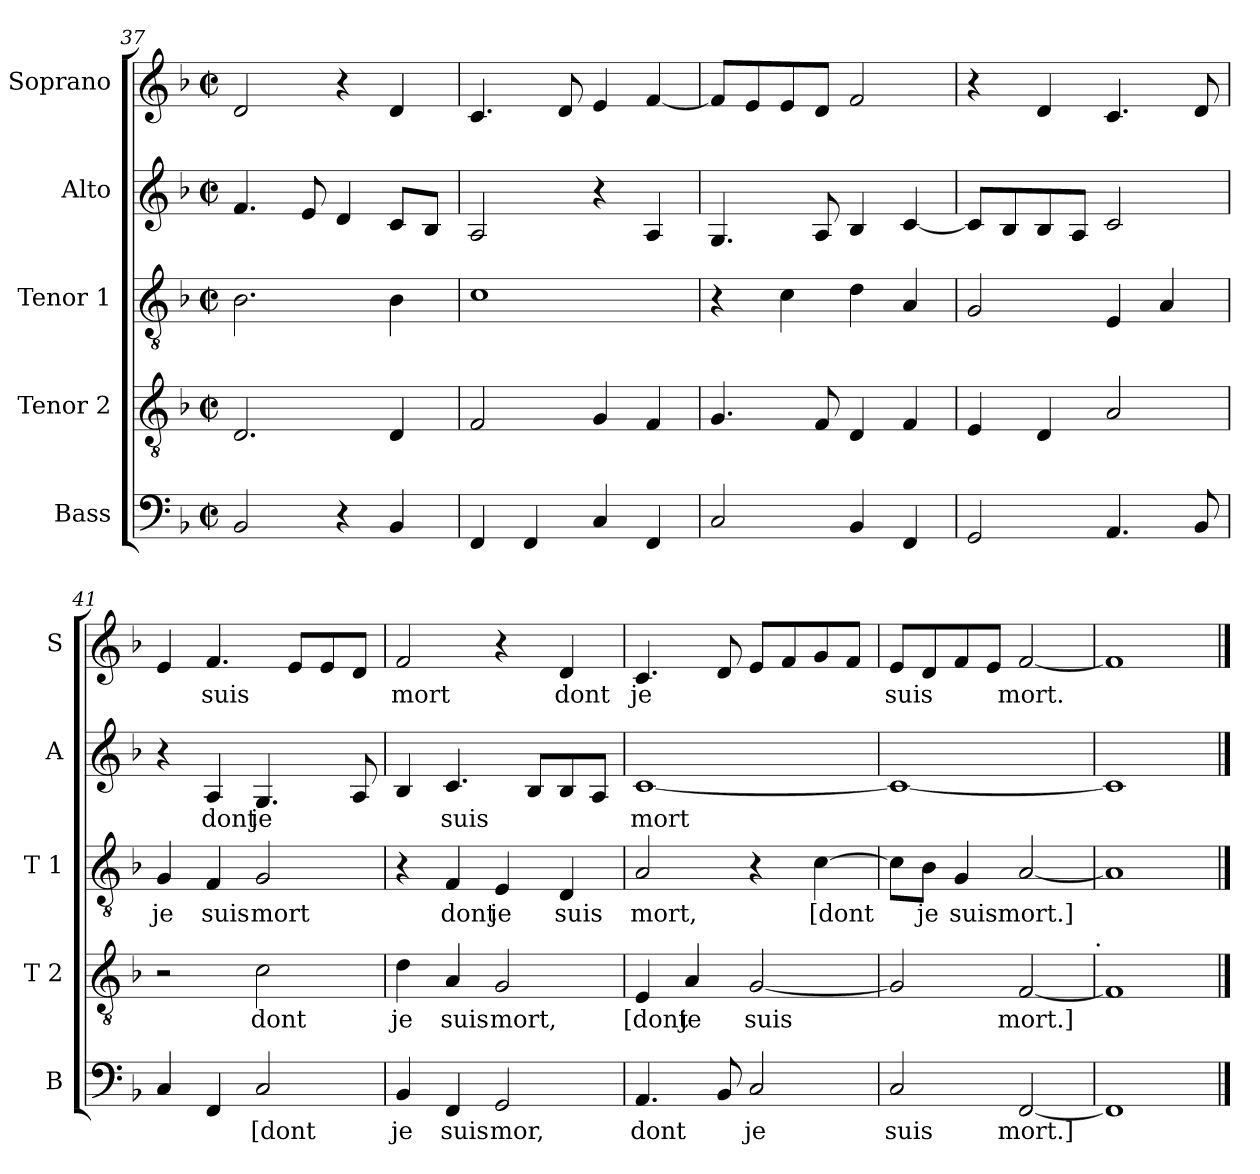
**kern	**text	**kern	**text	**kern	**text	**kern	**text	**kern	**text
*part5	*part5	*part4	*part4	*part3	*part3	*part2	*part2	*part1	*part1
*staff5	*staff5	*staff4	*staff4	*staff3	*staff3	*staff2	*staff2	*staff1	*staff1
*I"Bass	*	*I"Tenor 2	*	*I"Tenor 1	*	*I"Alto	*	*I"Soprano	*
*I'B	*	*I'T 2	*	*I'T 1	*	*I'A	*	*I'S	*
*clefF4	*	*clefGv2	*	*clefGv2	*	*clefG2	*	*clefG2	*
*k[b-]	*	*k[b-]	*	*k[b-]	*	*k[b-]	*	*k[b-]	*
*F:	*	*F:	*	*F:	*	*F:	*	*F:	*
*M2/2	*	*M2/2	*	*M2/2	*	*M2/2	*	*M2/2	*
*met(c|)	*	*met(c|)	*	*met(c|)	*	*met(c|)	*	*met(c|)	*
=37	=37	=37	=37	=37	=37	=37	=37	=37	=37
2BB-/	.	2.D/	.	2.B-\	.	4.f/	.	2d/	.
.	.	.	.	.	.	8e/	.	.	.
4r	.	.	.	.	.	4d/	.	4r	.
4BB-/	.	4D/	.	4B-\	.	8c/L	.	4d/	.
.	.	.	.	.	.	8B-/J	.	.	.
=38	=38	=38	=38	=38	=38	=38	=38	=38	=38
4FF/	.	2F/	.	1c	.	2A/	.	4.c/	.
4FF/	.	.	.	.	.	.	.	.	.
.	.	.	.	.	.	.	.	8d/	.
4C/	.	4G/	.	.	.	4r	.	4e/	.
4FF/	.	4F/	.	.	.	4A/	.	[4f/	.
=39	=39	=39	=39	=39	=39	=39	=39	=39	=39
2C/	.	4.G/	.	4r	.	4.G/	.	8f/L]	.
.	.	.	.	.	.	.	.	8e/	.
.	.	.	.	4c\	.	.	.	8e/	.
.	.	8F/	.	.	.	8A/	.	8d/J	.
4BB-/	.	4D/	.	4d\	.	4B-/	.	2f/	.
4FF/	.	4F/	.	4A/	.	[4c/	.	.	.
=40	=40	=40	=40	=40	=40	=40	=40	=40	=40
2GG/	.	4E/	.	2G/	.	8c/L]	.	4r	.
.	.	.	.	.	.	8B-/	.	.	.
.	.	4D/	.	.	.	8B-/	.	4d/	.
.	.	.	.	.	.	8A/J	.	.	.
4.AA/	.	2A/	.	4E/	.	2c/	.	4.c/	.
.	.	.	.	4A/	.	.	.	.	.
8BB-/	.	.	.	.	.	.	.	8d/	.
!!LO:LB:g=z
=41	=41	=41	=41	=41	=41	=41	=41	=41	=41
4C/	.	2r	.	4G/	je	4r	.	4e/	.
4FF/	.	.	.	4F/	suis	4A/	dont	4.f/	suis
2C/	[dont	2c\	dont	2G/	mort	4.G/	je	.	.
.	.	.	.	.	.	.	.	8e/L	.
.	.	.	.	.	.	.	.	8e/	.
.	.	.	.	.	.	8A/	.	8d/J	.
=42	=42	=42	=42	=42	=42	=42	=42	=42	=42
4BB-/	je	4d\	je	4r	.	4B-/	.	2f/	mort
4FF/	suis	4A/	suis	4F/	dont	4.c/	suis	.	.
2GG/	mor,	2G/	mort,	4E/	je	.	.	4r	.
.	.	.	.	.	.	8B-/L	.	.	.
.	.	.	.	4D/	suis	8B-/	.	4d/	dont
.	.	.	.	.	.	8A/J	.	.	.
=43	=43	=43	=43	=43	=43	=43	=43	=43	=43
4.AA/	dont	4E/	[dont	2A/	mort,	[1c	mort	4.c/	je
.	.	4A/	je	.	.	.	.	.	.
8BB-/	.	.	.	.	.	.	.	8d/	.
2C/	je	[2G/	suis	4r	.	.	.	8e/L	.
.	.	.	.	.	.	.	.	8f/	.
.	.	.	.	[4c\	[dont	.	.	8g/	.
.	.	.	.	.	.	.	.	8f/J	.
=44	=44	=44	=44	=44	=44	=44	=44	=44	=44
2C/	suis	2G/]	.	8c\L]	.	1c_	.	8e/L	suis
.	.	.	.	8B-\J	je	.	.	8d/	.
.	.	.	.	4G/	suis	.	.	8f/	.
.	.	.	.	.	.	.	.	8e/J	.
[2FF/	mort.]	[2F/	mort.]	[2A/	mort.]	.	.	[2f/	mort.
!	!	!LO:TX:a:t=.	!	!	!	!	!	!	!
=45	=45	=45	=45	=45	=45	=45	=45	=45	=45
1FF]	.	1F]	.	1A]	.	1c]	.	1f]	.
==	==	==	==	==	==	==	==	==	==
*-	*-	*-	*-	*-	*-	*-	*-	*-	*-
